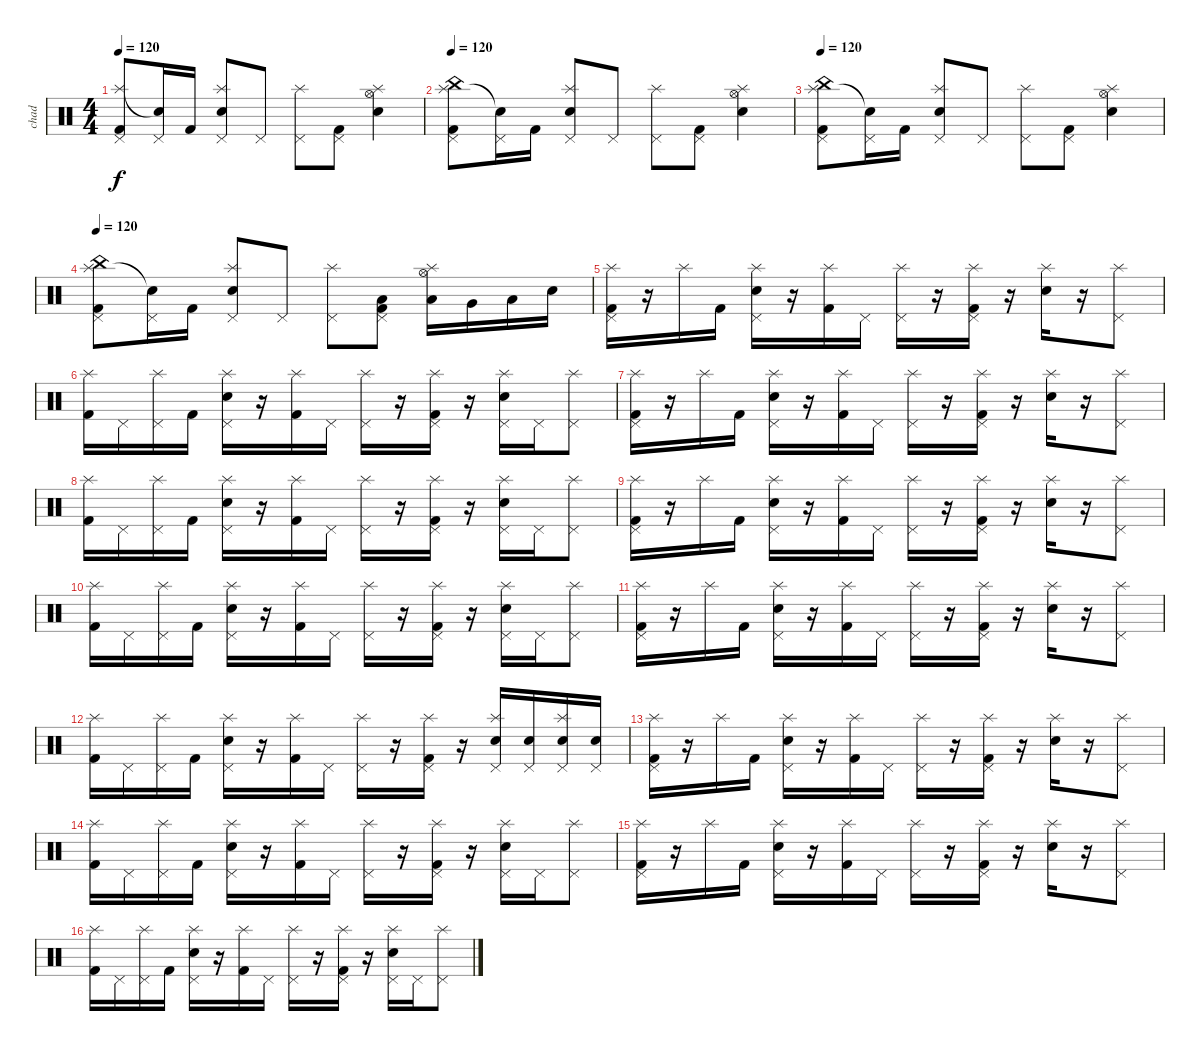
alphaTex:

\track ("chad" "chad") {instrument percussion}
\staff {score}
\articulation defaults
\ts (4 4)
\tempo 120
\clef neutral
\ks c
("Pedal Hi-Hat (hit)" "Splash (hit)" "Kick (hit) 2").8{dy f} ("Pedal Hi-Hat (hit)" "Snare (hit)"{t}).16 "Kick (hit) 2".16 ("Pedal Hi-Hat (hit)" "Splash (hit)" "Electric Snare (hit)").8 "Pedal Hi-Hat (hit)".8 ("Pedal Hi-Hat (hit)" "Splash (hit)").8 ("Pedal Hi-Hat (hit)" "Kick (hit) 2").8 ("Hi-Hat (open)" "Splash (hit)" "Electric Snare (hit)").4 |
\tempo 120
("Pedal Hi-Hat (hit)" "Splash (hit)" "China (hit)" "Kick (hit) 2").8 ("Pedal Hi-Hat (hit)" "Snare (hit)"{t}).16 "Kick (hit) 2".16 ("Pedal Hi-Hat (hit)" "Splash (hit)" "Electric Snare (hit)").8 "Pedal Hi-Hat (hit)".8 ("Pedal Hi-Hat (hit)" "Splash (hit)").8 ("Pedal Hi-Hat (hit)" "Kick (hit) 2").8 ("Hi-Hat (open)" "Splash (hit)" "Electric Snare (hit)").4 |
\tempo 120
("Pedal Hi-Hat (hit)" "Splash (hit)" "China (hit)" "Kick (hit) 2").8 ("Pedal Hi-Hat (hit)" "Snare (hit)"{t}).16 "Kick (hit) 2".16 ("Pedal Hi-Hat (hit)" "Splash (hit)" "Electric Snare (hit)").8 "Pedal Hi-Hat (hit)".8 ("Pedal Hi-Hat (hit)" "Splash (hit)").8 ("Pedal Hi-Hat (hit)" "Kick (hit) 2").8 ("Hi-Hat (open)" "Splash (hit)" "Electric Snare (hit)").4 |
\tempo 120
("Pedal Hi-Hat (hit)" "Splash (hit)" "China (hit)" "Kick (hit) 2").8 ("Pedal Hi-Hat (hit)" "Snare (hit)"{t}).16 "Kick (hit) 2".16 ("Pedal Hi-Hat (hit)" "Splash (hit)" "Electric Snare (hit)").8 "Pedal Hi-Hat (hit)".8 ("Pedal Hi-Hat (hit)" "Splash (hit)").8 ("Pedal Hi-Hat (hit)" "Low Tom (hit)" "Kick (hit) 2").8 ("Hi-Hat (open)" "Splash (hit)" "Low Tom (hit)").16 "Very Low Tom (hit)".16 "Low Floor Tom (hit)".16 "Electric Snare (hit)".16 |
("Splash (hit)" "Pedal Hi-Hat (hit)" "Kick (hit) 2").16 r.16 "Splash (hit)".16 "Kick (hit) 2".16 ("Splash (hit)" "Pedal Hi-Hat (hit)" "Electric Snare (hit)").16 r.16 ("Splash (hit)" "Kick (hit) 2").16 "Pedal Hi-Hat (hit)".16 ("Splash (hit)" "Pedal Hi-Hat (hit)").16 r.16 ("Splash (hit)" "Pedal Hi-Hat (hit)" "Kick (hit) 2").16 r.16 ("Splash (hit)" "Electric Snare (hit)").16 r.16 ("Splash (hit)" "Pedal Hi-Hat (hit)").8 |
("Splash (hit)" "Kick (hit) 2").16 "Pedal Hi-Hat (hit)".16 ("Splash (hit)" "Pedal Hi-Hat (hit)").16 "Kick (hit) 2".16 ("Splash (hit)" "Pedal Hi-Hat (hit)" "Electric Snare (hit)").16 r.16 ("Splash (hit)" "Kick (hit) 2").16 "Pedal Hi-Hat (hit)".16 ("Splash (hit)" "Pedal Hi-Hat (hit)").16 r.16 ("Splash (hit)" "Pedal Hi-Hat (hit)" "Kick (hit) 2").16 r.16 ("Splash (hit)" "Pedal Hi-Hat (hit)" "Electric Snare (hit)").16 "Pedal Hi-Hat (hit)".16 ("Splash (hit)" "Pedal Hi-Hat (hit)").8 |
("Splash (hit)" "Pedal Hi-Hat (hit)" "Kick (hit) 2").16 r.16 "Splash (hit)".16 "Kick (hit) 2".16 ("Splash (hit)" "Pedal Hi-Hat (hit)" "Electric Snare (hit)").16 r.16 ("Splash (hit)" "Kick (hit) 2").16 "Pedal Hi-Hat (hit)".16 ("Splash (hit)" "Pedal Hi-Hat (hit)").16 r.16 ("Splash (hit)" "Pedal Hi-Hat (hit)" "Kick (hit) 2").16 r.16 ("Splash (hit)" "Electric Snare (hit)").16 r.16 ("Splash (hit)" "Pedal Hi-Hat (hit)").8 |
("Splash (hit)" "Kick (hit) 2").16 "Pedal Hi-Hat (hit)".16 ("Splash (hit)" "Pedal Hi-Hat (hit)").16 "Kick (hit) 2".16 ("Splash (hit)" "Pedal Hi-Hat (hit)" "Electric Snare (hit)").16 r.16 ("Splash (hit)" "Kick (hit) 2").16 "Pedal Hi-Hat (hit)".16 ("Splash (hit)" "Pedal Hi-Hat (hit)").16 r.16 ("Splash (hit)" "Pedal Hi-Hat (hit)" "Kick (hit) 2").16 r.16 ("Splash (hit)" "Pedal Hi-Hat (hit)" "Electric Snare (hit)").16 "Pedal Hi-Hat (hit)".16 ("Splash (hit)" "Pedal Hi-Hat (hit)").8 |
("Splash (hit)" "Pedal Hi-Hat (hit)" "Kick (hit) 2").16 r.16 "Splash (hit)".16 "Kick (hit) 2".16 ("Splash (hit)" "Pedal Hi-Hat (hit)" "Electric Snare (hit)").16 r.16 ("Splash (hit)" "Kick (hit) 2").16 "Pedal Hi-Hat (hit)".16 ("Splash (hit)" "Pedal Hi-Hat (hit)").16 r.16 ("Splash (hit)" "Pedal Hi-Hat (hit)" "Kick (hit) 2").16 r.16 ("Splash (hit)" "Electric Snare (hit)").16 r.16 ("Splash (hit)" "Pedal Hi-Hat (hit)").8 |
("Splash (hit)" "Kick (hit) 2").16 "Pedal Hi-Hat (hit)".16 ("Splash (hit)" "Pedal Hi-Hat (hit)").16 "Kick (hit) 2".16 ("Splash (hit)" "Pedal Hi-Hat (hit)" "Electric Snare (hit)").16 r.16 ("Splash (hit)" "Kick (hit) 2").16 "Pedal Hi-Hat (hit)".16 ("Splash (hit)" "Pedal Hi-Hat (hit)").16 r.16 ("Splash (hit)" "Pedal Hi-Hat (hit)" "Kick (hit) 2").16 r.16 ("Splash (hit)" "Pedal Hi-Hat (hit)" "Electric Snare (hit)").16 "Pedal Hi-Hat (hit)".16 ("Splash (hit)" "Pedal Hi-Hat (hit)").8 |
("Splash (hit)" "Pedal Hi-Hat (hit)" "Kick (hit) 2").16 r.16 "Splash (hit)".16 "Kick (hit) 2".16 ("Splash (hit)" "Pedal Hi-Hat (hit)" "Electric Snare (hit)").16 r.16 ("Splash (hit)" "Kick (hit) 2").16 "Pedal Hi-Hat (hit)".16 ("Splash (hit)" "Pedal Hi-Hat (hit)").16 r.16 ("Splash (hit)" "Pedal Hi-Hat (hit)" "Kick (hit) 2").16 r.16 ("Splash (hit)" "Electric Snare (hit)").16 r.16 ("Splash (hit)" "Pedal Hi-Hat (hit)").8 |
("Splash (hit)" "Kick (hit) 2").16 "Pedal Hi-Hat (hit)".16 ("Splash (hit)" "Pedal Hi-Hat (hit)").16 "Kick (hit) 2".16 ("Splash (hit)" "Pedal Hi-Hat (hit)" "Electric Snare (hit)").16 r.16 ("Splash (hit)" "Kick (hit) 2").16 "Pedal Hi-Hat (hit)".16 ("Splash (hit)" "Pedal Hi-Hat (hit)").16 r.16 ("Splash (hit)" "Pedal Hi-Hat (hit)" "Kick (hit) 2").16 r.16 ("Splash (hit)" "Pedal Hi-Hat (hit)" "Electric Snare (hit)").16 ("Pedal Hi-Hat (hit)" "Electric Snare (hit)").16 ("Splash (hit)" "Pedal Hi-Hat (hit)" "Electric Snare (hit)").16 ("Pedal Hi-Hat (hit)" "Electric Snare (hit)").16 |
("Splash (hit)" "Pedal Hi-Hat (hit)" "Kick (hit) 2").16 r.16 "Splash (hit)".16 "Kick (hit) 2".16 ("Splash (hit)" "Pedal Hi-Hat (hit)" "Electric Snare (hit)").16 r.16 ("Splash (hit)" "Kick (hit) 2").16 "Pedal Hi-Hat (hit)".16 ("Splash (hit)" "Pedal Hi-Hat (hit)").16 r.16 ("Splash (hit)" "Pedal Hi-Hat (hit)" "Kick (hit) 2").16 r.16 ("Splash (hit)" "Electric Snare (hit)").16 r.16 ("Splash (hit)" "Pedal Hi-Hat (hit)").8 |
("Splash (hit)" "Kick (hit) 2").16 "Pedal Hi-Hat (hit)".16 ("Splash (hit)" "Pedal Hi-Hat (hit)").16 "Kick (hit) 2".16 ("Splash (hit)" "Pedal Hi-Hat (hit)" "Electric Snare (hit)").16 r.16 ("Splash (hit)" "Kick (hit) 2").16 "Pedal Hi-Hat (hit)".16 ("Splash (hit)" "Pedal Hi-Hat (hit)").16 r.16 ("Splash (hit)" "Pedal Hi-Hat (hit)" "Kick (hit) 2").16 r.16 ("Splash (hit)" "Pedal Hi-Hat (hit)" "Electric Snare (hit)").16 "Pedal Hi-Hat (hit)".16 ("Splash (hit)" "Pedal Hi-Hat (hit)").8 |
("Splash (hit)" "Pedal Hi-Hat (hit)" "Kick (hit) 2").16 r.16 "Splash (hit)".16 "Kick (hit) 2".16 ("Splash (hit)" "Pedal Hi-Hat (hit)" "Electric Snare (hit)").16 r.16 ("Splash (hit)" "Kick (hit) 2").16 "Pedal Hi-Hat (hit)".16 ("Splash (hit)" "Pedal Hi-Hat (hit)").16 r.16 ("Splash (hit)" "Pedal Hi-Hat (hit)" "Kick (hit) 2").16 r.16 ("Splash (hit)" "Electric Snare (hit)").16 r.16 ("Splash (hit)" "Pedal Hi-Hat (hit)").8 |
("Splash (hit)" "Kick (hit) 2").16 "Pedal Hi-Hat (hit)".16 ("Splash (hit)" "Pedal Hi-Hat (hit)").16 "Kick (hit) 2".16 ("Splash (hit)" "Pedal Hi-Hat (hit)" "Electric Snare (hit)").16 r.16 ("Splash (hit)" "Kick (hit) 2").16 "Pedal Hi-Hat (hit)".16 ("Splash (hit)" "Pedal Hi-Hat (hit)").16 r.16 ("Splash (hit)" "Pedal Hi-Hat (hit)" "Kick (hit) 2").16 r.16 ("Splash (hit)" "Pedal Hi-Hat (hit)" "Electric Snare (hit)").16 "Pedal Hi-Hat (hit)".16 ("Splash (hit)" "Pedal Hi-Hat (hit)").8
